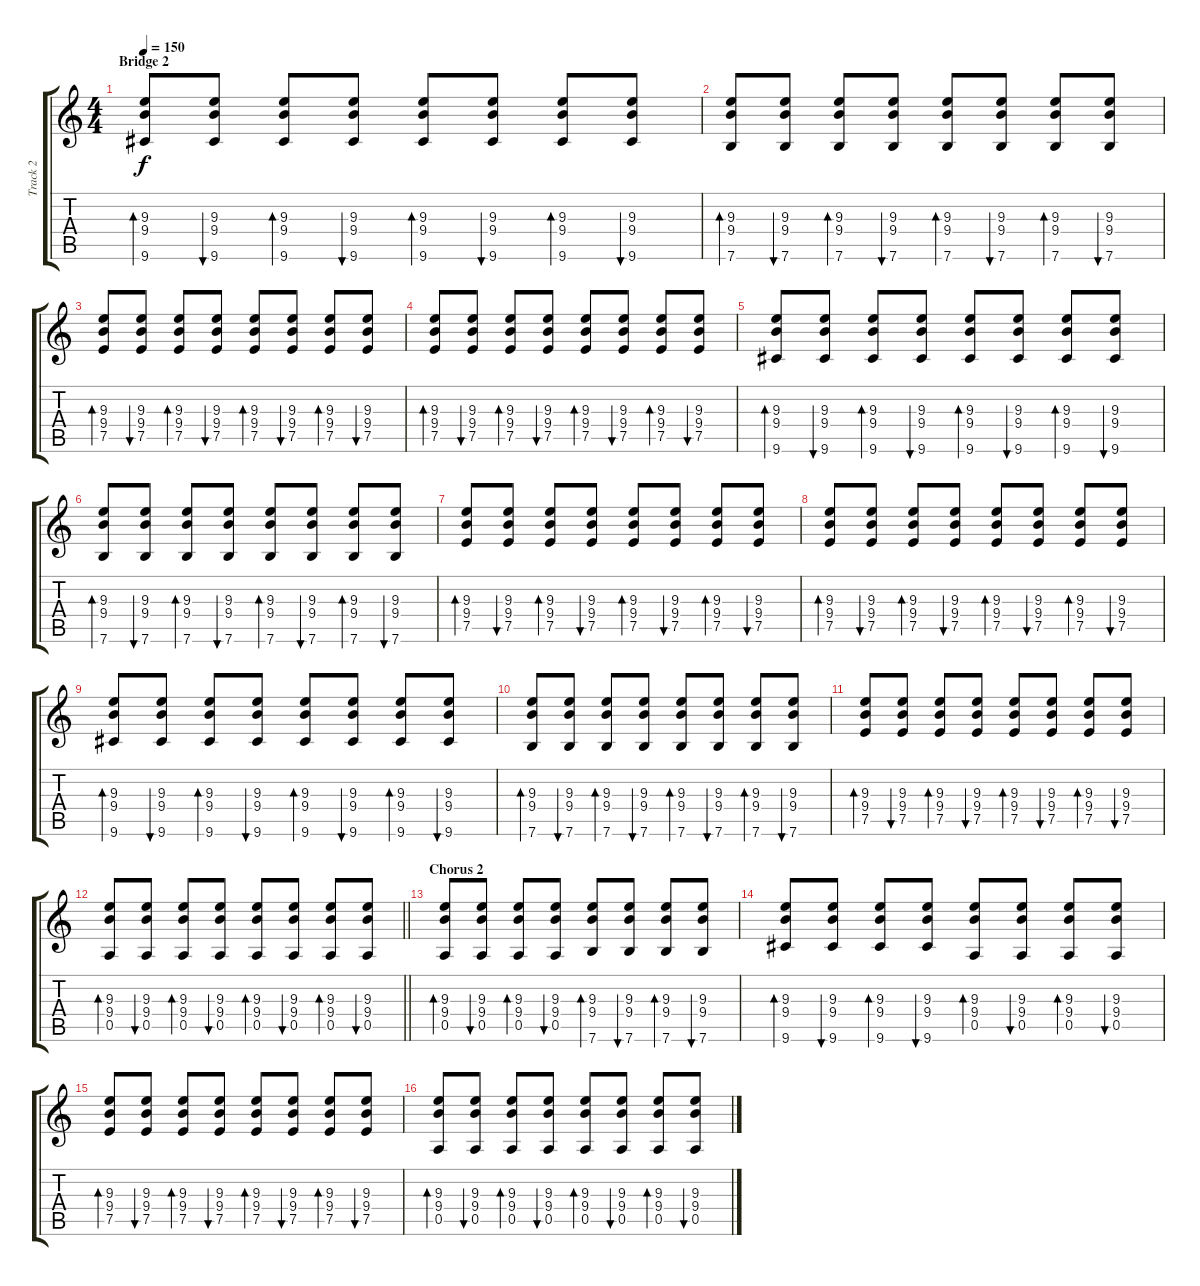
\track ("Track 2" "Track 2") {instrument acousticguitarsteel}
\staff {score tabs}
\tuning (E4 B3 G3 D3 A2 E2) {hide}
\ts (4 4)
\section ("" "Bridge 2")
\tempo 150
\clef g2
\ks c
(9.3 9.4 9.6).8{bd 120 dy f} (9.3 9.4 9.6).8{bu 120} (9.3 9.4 9.6).8{bd 120} (9.3 9.4 9.6).8{bu 120} (9.3 9.4 9.6).8{bd 120} (9.3 9.4 9.6).8{bu 120} (9.3 9.4 9.6).8{bd 120} (9.3 9.4 9.6).8{bu 120} |
(9.3 9.4 7.6).8{bd 120} (9.3 9.4 7.6).8{bu 120} (9.3 9.4 7.6).8{bd 120} (9.3 9.4 7.6).8{bu 120} (9.3 9.4 7.6).8{bd 120} (9.3 9.4 7.6).8{bu 120} (9.3 9.4 7.6).8{bd 120} (9.3 9.4 7.6).8{bu 120} |
(9.3 9.4 7.5).8{bd 120} (9.3 9.4 7.5).8{bu 120} (9.3 9.4 7.5).8{bd 120} (9.3 9.4 7.5).8{bu 120} (9.3 9.4 7.5).8{bd 120} (9.3 9.4 7.5).8{bu 120} (9.3 9.4 7.5).8{bd 120} (9.3 9.4 7.5).8{bu 120} |
(9.3 9.4 7.5).8{bd 120} (9.3 9.4 7.5).8{bu 120} (9.3 9.4 7.5).8{bd 120} (9.3 9.4 7.5).8{bu 120} (9.3 9.4 7.5).8{bd 120} (9.3 9.4 7.5).8{bu 120} (9.3 9.4 7.5).8{bd 120} (9.3 9.4 7.5).8{bu 120} |
(9.3 9.4 9.6).8{bd 120} (9.3 9.4 9.6).8{bu 120} (9.3 9.4 9.6).8{bd 120} (9.3 9.4 9.6).8{bu 120} (9.3 9.4 9.6).8{bd 120} (9.3 9.4 9.6).8{bu 120} (9.3 9.4 9.6).8{bd 120} (9.3 9.4 9.6).8{bu 120} |
(9.3 9.4 7.6).8{bd 120} (9.3 9.4 7.6).8{bu 120} (9.3 9.4 7.6).8{bd 120} (9.3 9.4 7.6).8{bu 120} (9.3 9.4 7.6).8{bd 120} (9.3 9.4 7.6).8{bu 120} (9.3 9.4 7.6).8{bd 120} (9.3 9.4 7.6).8{bu 120} |
(9.3 9.4 7.5).8{bd 120} (9.3 9.4 7.5).8{bu 120} (9.3 9.4 7.5).8{bd 120} (9.3 9.4 7.5).8{bu 120} (9.3 9.4 7.5).8{bd 120} (9.3 9.4 7.5).8{bu 120} (9.3 9.4 7.5).8{bd 120} (9.3 9.4 7.5).8{bu 120} |
(9.3 9.4 7.5).8{bd 120} (9.3 9.4 7.5).8{bu 120} (9.3 9.4 7.5).8{bd 120} (9.3 9.4 7.5).8{bu 120} (9.3 9.4 7.5).8{bd 120} (9.3 9.4 7.5).8{bu 120} (9.3 9.4 7.5).8{bd 120} (9.3 9.4 7.5).8{bu 120} |
(9.3 9.4 9.6).8{bd 120} (9.3 9.4 9.6).8{bu 120} (9.3 9.4 9.6).8{bd 120} (9.3 9.4 9.6).8{bu 120} (9.3 9.4 9.6).8{bd 120} (9.3 9.4 9.6).8{bu 120} (9.3 9.4 9.6).8{bd 120} (9.3 9.4 9.6).8{bu 120} |
(9.3 9.4 7.6).8{bd 120} (9.3 9.4 7.6).8{bu 120} (9.3 9.4 7.6).8{bd 120} (9.3 9.4 7.6).8{bu 120} (9.3 9.4 7.6).8{bd 120} (9.3 9.4 7.6).8{bu 120} (9.3 9.4 7.6).8{bd 120} (9.3 9.4 7.6).8{bu 120} |
(9.3 9.4 7.5).8{bd 120} (9.3 9.4 7.5).8{bu 120} (9.3 9.4 7.5).8{bd 120} (9.3 9.4 7.5).8{bu 120} (9.3 9.4 7.5).8{bd 120} (9.3 9.4 7.5).8{bu 120} (9.3 9.4 7.5).8{bd 120} (9.3 9.4 7.5).8{bu 120} |
\barLineRight lightlight
(9.3 9.4 0.5).8{bd 120} (9.3 9.4 0.5).8{bu 120} (9.3 9.4 0.5).8{bd 120} (9.3 9.4 0.5).8{bu 120} (9.3 9.4 0.5).8{bd 120} (9.3 9.4 0.5).8{bu 120} (9.3 9.4 0.5).8{bd 120} (9.3 9.4 0.5).8{bu 120} |
\section ("" "Chorus 2")
(9.3 9.4 0.5).8{bd 120} (9.3 9.4 0.5).8{bu 120} (9.3 9.4 0.5).8{bd 120} (9.3 9.4 0.5).8{bu 120} (9.3 9.4 7.6).8{bd 120} (9.3 9.4 7.6).8{bu 120} (9.3 9.4 7.6).8{bd 120} (9.3 9.4 7.6).8{bu 120} |
(9.3 9.4 9.6).8{bd 120} (9.3 9.4 9.6).8{bu 120} (9.3 9.4 9.6).8{bd 120} (9.3 9.4 9.6).8{bu 120} (9.3 9.4 0.5).8{bd 120} (9.3 9.4 0.5).8{bu 120} (9.3 9.4 0.5).8{bd 120} (9.3 9.4 0.5).8{bu 120} |
(9.3 9.4 7.5).8{bd 120} (9.3 9.4 7.5).8{bu 120} (9.3 9.4 7.5).8{bd 120} (9.3 9.4 7.5).8{bu 120} (9.3 9.4 7.5).8{bd 120} (9.3 9.4 7.5).8{bu 120} (9.3 9.4 7.5).8{bd 120} (9.3 9.4 7.5).8{bu 120} |
(9.3 9.4 0.5).8{bd 120} (9.3 9.4 0.5).8{bu 120} (9.3 9.4 0.5).8{bd 120} (9.3 9.4 0.5).8{bu 120} (9.3 9.4 0.5).8{bd 120} (9.3 9.4 0.5).8{bu 120} (9.3 9.4 0.5).8{bd 120} (9.3 9.4 0.5).8{bu 120}
